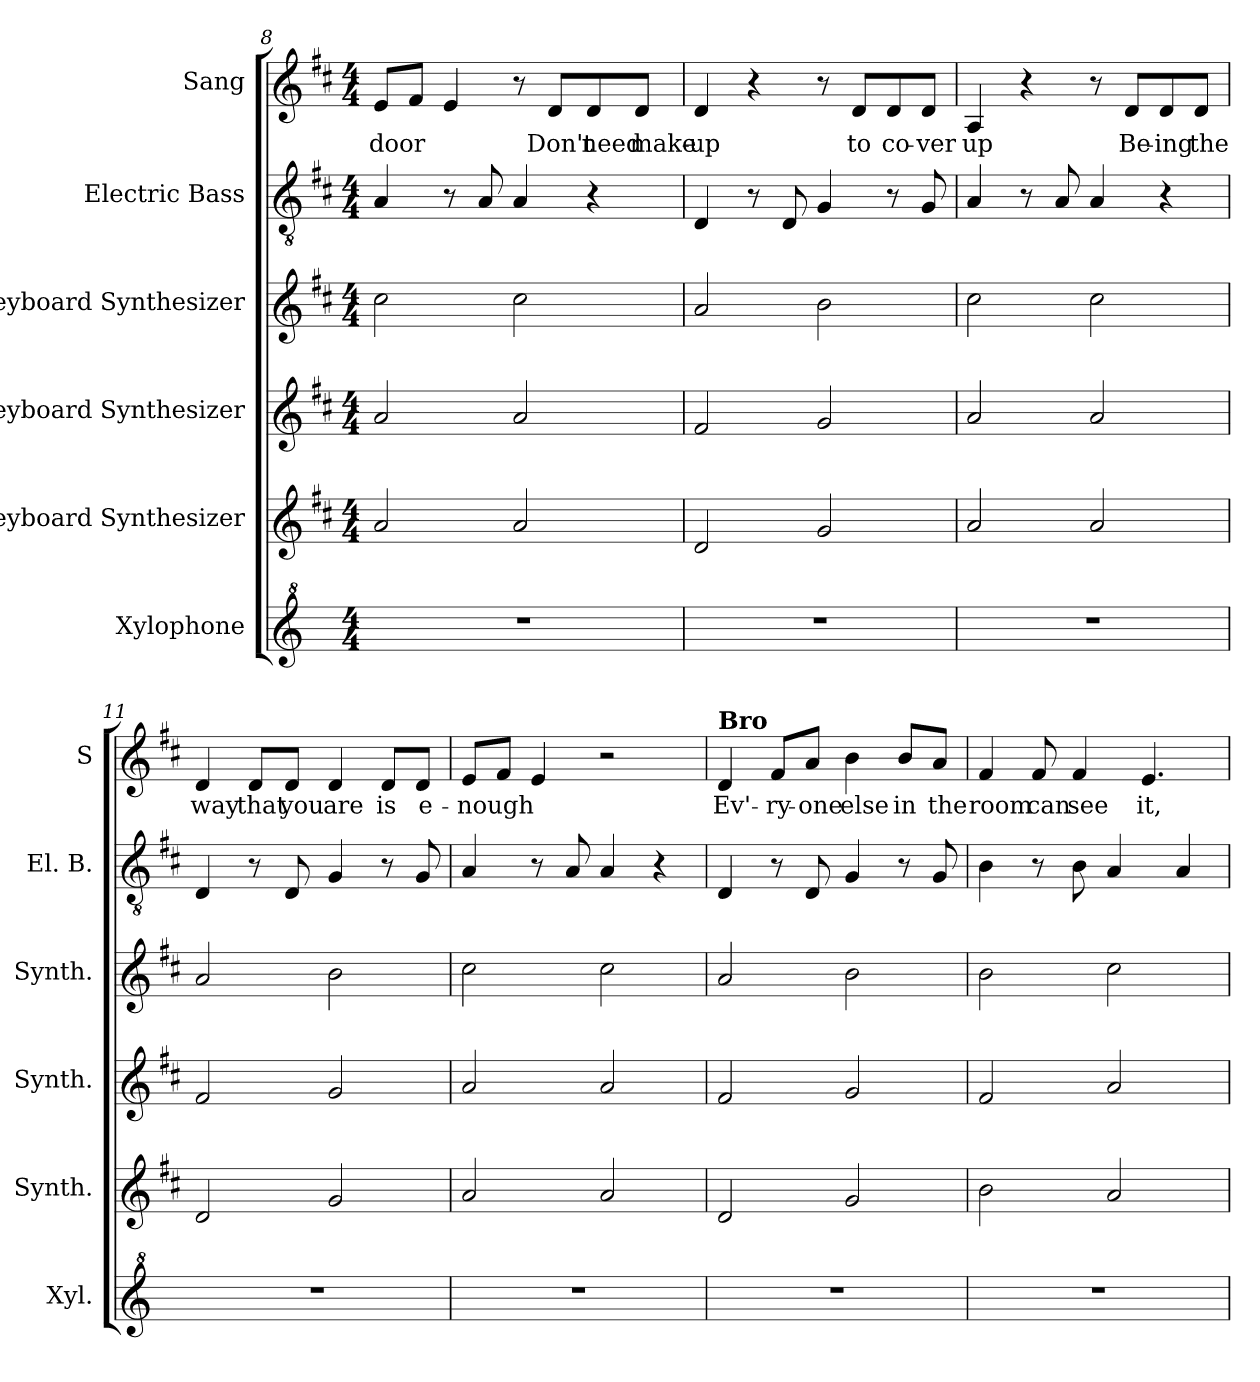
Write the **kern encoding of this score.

**kern	**kern	**kern	**kern	**kern	**kern	**text
*part6	*part5	*part4	*part3	*part2	*part1	*part1
*staff6	*staff5	*staff4	*staff3	*staff2	*staff1	*staff1
*I"Xylophone	*I"Keyboard Synthesizer	*I"Keyboard Synthesizer	*I"Keyboard Synthesizer	*I"Electric Bass	*I"Sang	*
*I'Xyl.	*I'Synth.	*I'Synth.	*I'Synth.	*I'El. B.	*I'S	*
!!LO:PB:g=z
*clefG^2	*clefG2	*clefG2	*clefG2	*clefGv2	*clefG2	*
*k[]	*k[f#c#]	*k[f#c#]	*k[f#c#]	*k[f#c#]	*k[f#c#]	*
*M4/4	*M4/4	*M4/4	*M4/4	*M4/4	*M4/4	*
=8	=8	=8	=8	=8	=8	=8
!	!	!	!	!	!	!LO:LY:b
1r	2a/	2a/	2cc#\	4A/	8e/L	door
.	.	.	.	.	8f#/J	.
.	.	.	.	8r	4e/	.
.	.	.	.	8A/	.	.
.	2a/	2a/	2cc#\	4A/	8r	.
!	!	!	!	!	!	!LO:LY:b
.	.	.	.	.	8d/L	Don't
!	!	!	!	!	!	!LO:LY:b
.	.	.	.	4r	8d/	need
!	!	!	!	!	!	!LO:LY:b
.	.	.	.	.	8d/J	make-
=9	=9	=9	=9	=9	=9	=9
!	!	!	!	!	!	!LO:LY:b
1r	2d/	2f#/	2a/	4D/	4d/	-up
.	.	.	.	8r	4r	.
.	.	.	.	8D/	.	.
.	2g/	2g/	2b\	4G/	8r	.
!	!	!	!	!	!	!LO:LY:b
.	.	.	.	.	8d/L	to
!	!	!	!	!	!	!LO:LY:b
.	.	.	.	8r	8d/	co-
!	!	!	!	!	!	!LO:LY:b
.	.	.	.	8G/	8d/J	-ver
=10	=10	=10	=10	=10	=10	=10
!	!	!	!	!	!	!LO:LY:b
1r	2a/	2a/	2cc#\	4A/	4A/	up
.	.	.	.	8r	4r	.
.	.	.	.	8A/	.	.
.	2a/	2a/	2cc#\	4A/	8r	.
!	!	!	!	!	!	!LO:LY:b
.	.	.	.	.	8d/L	Be-
!	!	!	!	!	!	!LO:LY:b
.	.	.	.	4r	8d/	-ing
!	!	!	!	!	!	!LO:LY:b
.	.	.	.	.	8d/J	the
!!LO:LB:g=z
=11	=11	=11	=11	=11	=11	=11
!	!	!	!	!	!	!LO:LY:b
1r	2d/	2f#/	2a/	4D/	4d/	way
!	!	!	!	!	!	!LO:LY:b
.	.	.	.	8r	8d/L	that
!	!	!	!	!	!	!LO:LY:b
.	.	.	.	8D/	8d/J	you
!	!	!	!	!	!	!LO:LY:b
.	2g/	2g/	2b\	4G/	4d/	are
!	!	!	!	!	!	!LO:LY:b
.	.	.	.	8r	8d/L	is
!	!	!	!	!	!	!LO:LY:b
.	.	.	.	8G/	8d/J	e-
=12	=12	=12	=12	=12	=12	=12
!	!	!	!	!	!	!LO:LY:b
1r	2a/	2a/	2cc#\	4A/	8e/L	-nough
.	.	.	.	.	8f#/J	.
.	.	.	.	8r	4e/	.
.	.	.	.	8A/	.	.
.	2a/	2a/	2cc#\	4A/	2r	.
.	.	.	.	4r	.	.
=13	=13	=13	=13	=13	=13	=13
!	!	!	!	!	!LO:TX:a:B:t=Bro	!
!	!	!	!	!	!	!LO:LY:b
1r	2d/	2f#/	2a/	4D/	4d/	Ev'-
!	!	!	!	!	!	!LO:LY:b
.	.	.	.	8r	8f#/L	-ry-
!	!	!	!	!	!	!LO:LY:b
.	.	.	.	8D/	8a/J	-one
!	!	!	!	!	!	!LO:LY:b
.	2g/	2g/	2b\	4G/	4b\	else
!	!	!	!	!	!	!LO:LY:b
.	.	.	.	8r	8b/L	in
!	!	!	!	!	!	!LO:LY:b
.	.	.	.	8G/	8a/J	the
=14	=14	=14	=14	=14	=14	=14
!	!	!	!	!	!	!LO:LY:b
1r	2b\	2f#/	2b\	4B\	4f#/	room
!	!	!	!	!	!	!LO:LY:b
.	.	.	.	8r	8f#/	can
!	!	!	!	!	!	!LO:LY:b
.	.	.	.	8B\	4f#/	see
.	2a/	2a/	2cc#\	4A/	.	.
!	!	!	!	!	!	!LO:LY:b
.	.	.	.	.	4.e/	it,
.	.	.	.	4A/	.	.
=	=	=	=	=	=	=
*-	*-	*-	*-	*-	*-	*-
